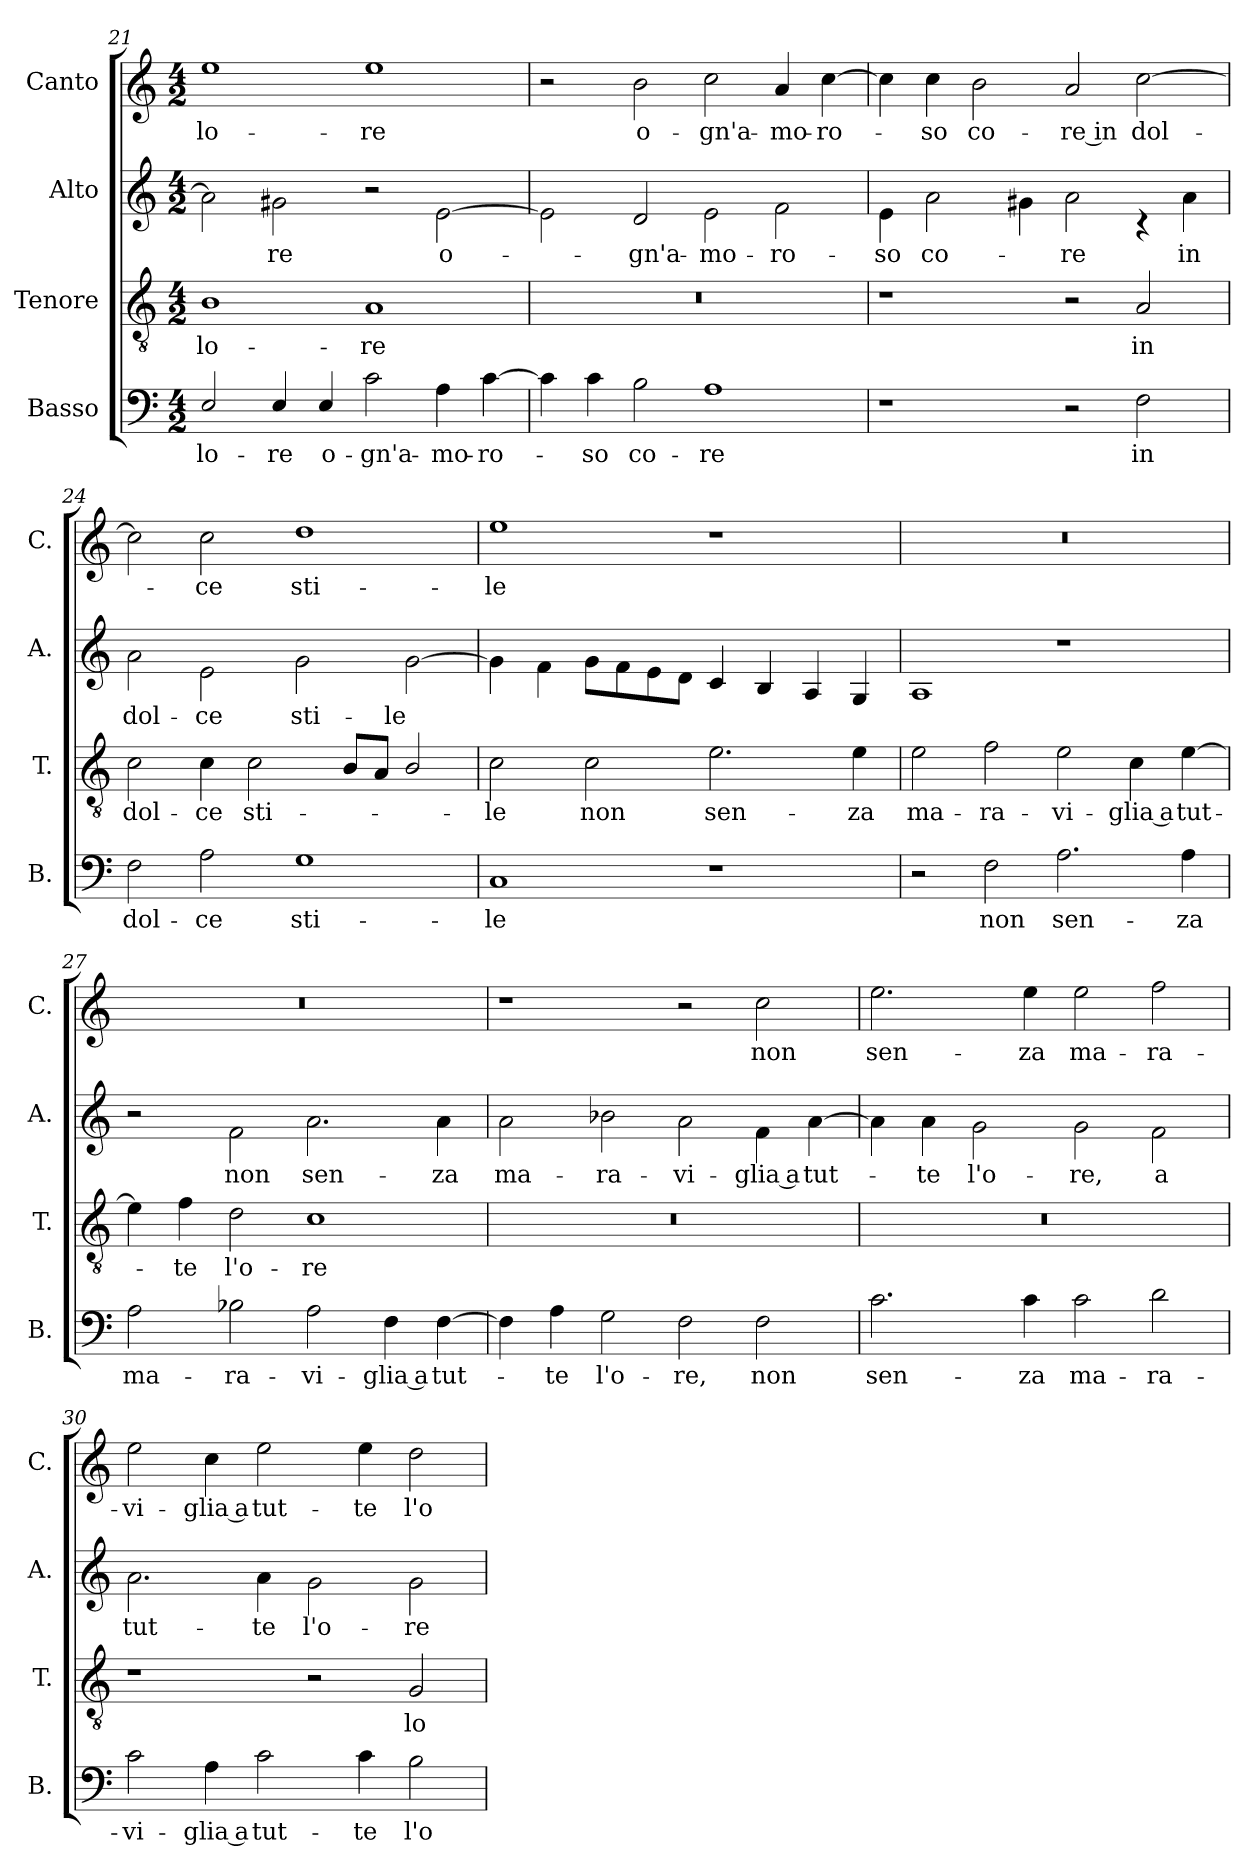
**kern	**text	**kern	**text	**kern	**text	**kern	**text
*part4	*part4	*part3	*part3	*part2	*part2	*part1	*part1
*staff4	*staff4	*staff3	*staff3	*staff2	*staff2	*staff1	*staff1
*I"Basso	*	*I"Tenore	*	*I"Alto	*	*I"Canto	*
*I'B.	*	*I'T.	*	*I'A.	*	*I'C.	*
*clefF4	*	*clefGv2	*	*clefG2	*	*clefG2	*
*k[]	*	*k[]	*	*k[]	*	*k[]	*
*M4/2	*	*M4/2	*	*M4/2	*	*M4/2	*
=21	=21	=21	=21	=21	=21	=21	=21
2E/	-lo-	1B	-lo-	2a\]	.	1ee	-lo-
4E/	-re	.	.	2g#X\	-re	.	.
4E/	o-	.	.	.	.	.	.
2c\	-gn'a-	1A	-re	2r	.	1ee	-re
4A\	-mo-	.	.	[2e\	o-	.	.
[4c\	-ro-	.	.	.	.	.	.
=22	=22	=22	=22	=22	=22	=22	=22
4c\]	.	0r	.	2e\]	.	2r	.
4c\	-so	.	.	.	.	.	.
2B\	co-	.	.	2d/	gn'a-	2b\	o-
1A	-re	.	.	2e\	-mo-	2cc\	-gn'a-
.	.	.	.	2f\	-ro-	4a/	-mo-
.	.	.	.	.	.	[4cc\	-ro-
!!LO:LB:g=z
=23	=23	=23	=23	=23	=23	=23	=23
1r	.	1r	.	4e\	-so	4cc\]	.
.	.	.	.	2a\	co-	4cc\	-so
.	.	.	.	.	.	2b\	co-
.	.	.	.	4g#X\	.	.	.
2r	.	2r	.	2a\	-re	2a/	-re in
2F\	in	2A/	in	4rc	.	[2cc\	dol-
.	.	.	.	4a\	in	.	.
=24	=24	=24	=24	=24	=24	=24	=24
2F\	dol-	2c\	dol-	2a\	dol-	2cc\]	.
2A\	-ce	4c\	-ce	2e\	-ce	2cc\	-ce
.	.	2c\	sti-	.	.	.	.
1G	sti-	.	.	2g\	sti-	1dd	sti-
.	.	8B/L	.	.	.	.	.
.	.	8A/J	.	.	.	.	.
.	.	2B/	.	[2g\	-le	.	.
=25	=25	=25	=25	=25	=25	=25	=25
1C	-le	2c\	-le	4g\]	.	1ee	-le
.	.	.	.	4f\	.	.	.
.	.	2c\	non	8g\L	.	.	.
.	.	.	.	8f\	.	.	.
.	.	.	.	8e\	.	.	.
.	.	.	.	8d\J	.	.	.
1r	.	2.e\	sen-	4c/	.	1r	.
.	.	.	.	4B/	.	.	.
.	.	.	.	4A/	.	.	.
.	.	4e\	-za	4G/	.	.	.
=26	=26	=26	=26	=26	=26	=26	=26
2r	.	2e\	ma-	1A	.	0r	.
2F\	non	2f\	-ra-	.	.	.	.
2.A\	sen-	2e\	-vi-	1r	.	.	.
.	.	4c\	-glia a	.	.	.	.
4A\	-za	[4e\	tut-	.	.	.	.
!!LO:LB:g=z
=27	=27	=27	=27	=27	=27	=27	=27
2A\	ma-	4e\]	.	2r	.	0r	.
.	.	4f\	-te	.	.	.	.
2B-X\	-ra-	2d\	l'o-	2f\	non	.	.
2A\	-vi-	1c	-re	2.a\	sen-	.	.
4F\	-glia a	.	.	.	.	.	.
[4F\	tut-	.	.	4a\	-za	.	.
=28	=28	=28	=28	=28	=28	=28	=28
4F\]	.	0r	.	2a\	ma-	1r	.
4A\	-te	.	.	.	.	.	.
2G\	l'o-	.	.	2b-X\	-ra-	.	.
2F\	-re,	.	.	2a\	-vi-	2r	.
2F\	non	.	.	4f\	-glia a	2cc\	non
.	.	.	.	[4a\	tut-	.	.
=29	=29	=29	=29	=29	=29	=29	=29
2.c\	sen-	0r	.	4a\]	.	2.ee\	sen-
.	.	.	.	4a\	-te	.	.
.	.	.	.	2g\	l'o-	.	.
4c\	-za	.	.	.	.	4ee\	-za
2c\	ma-	.	.	2g\	-re,	2ee\	ma-
2d\	-ra-	.	.	2f\	a	2ff\	-ra-
!!LO:PB:g=z
=30	=30	=30	=30	=30	=30	=30	=30
2c\	-vi-	1r	.	2.a\	tut-	2ee\	-vi-
4A\	-glia a	.	.	.	.	4cc\	-glia a
2c\	tut-	.	.	4a\	-te	2ee\	tut-
.	.	2r	.	2g\	l'o-	.	.
4c\	-te	.	.	.	.	4ee\	-te
2B\	l'o-	2G/	lo	2g\	-re	2dd\	l'o-
=	=	=	=	=	=	=	=
*-	*-	*-	*-	*-	*-	*-	*-
